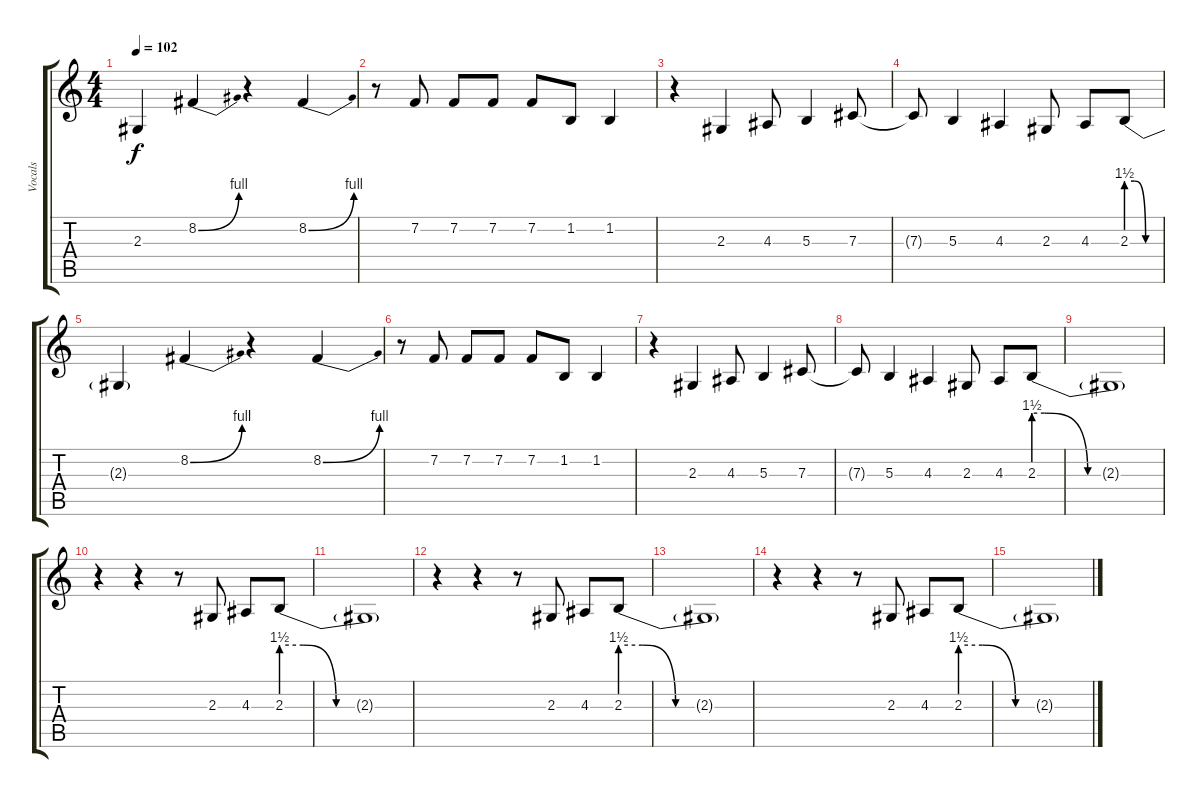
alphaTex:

\track ("Vocals" "Vocals") {instrument ocarina}
\staff {score tabs}
\tuning (Eb4 Bb3 Gb3 Db3 Ab2 Db2) {hide}
\ts (4 4)
\tempo 102
\clef g2
\ks c
2.3{t}.4{dy f} 8.2{be (bend 0 0 60 4)}.4 r.4 8.2{be (bend 0 0 60 4)}.4 |
r.8 7.2.8 7.2.8 7.2.8 7.2.8 1.2.8 1.2.4 |
r.4 2.3.4 4.3.8 5.3.4 7.3.8 |
7.3{t}.8 5.3.4 4.3.4 2.3.8 4.3.8 2.3{be (custom 0 6 15 6 35 0 60 0)}.8 |
2.3{t}.4 8.2{be (bend 0 0 60 4)}.4 r.4 8.2{be (bend 0 0 60 4)}.4 |
r.8 7.2.8 7.2.8 7.2.8 7.2.8 1.2.8 1.2.4 |
r.4 2.3.4 4.3.8 5.3.4 7.3.8 |
7.3{t}.8 5.3.4 4.3.4 2.3.8 4.3.8 2.3{be (custom 0 6 5 6 25 0 60 0)}.8 |
2.3{t}.1 |
r.4 r.4 r.8 2.3.8 4.3.8 2.3{be (custom 0 6 10 6 25 0 60 0)}.8 |
2.3{t}.1 |
r.4 r.4 r.8 2.3.8 4.3.8 2.3{be (custom 0 6 10 6 25 0 60 0)}.8 |
2.3{t}.1 |
r.4 r.4 r.8 2.3.8 4.3.8 2.3{be (custom 0 6 10 6 25 0 60 0)}.8 |
2.3{t}.1
